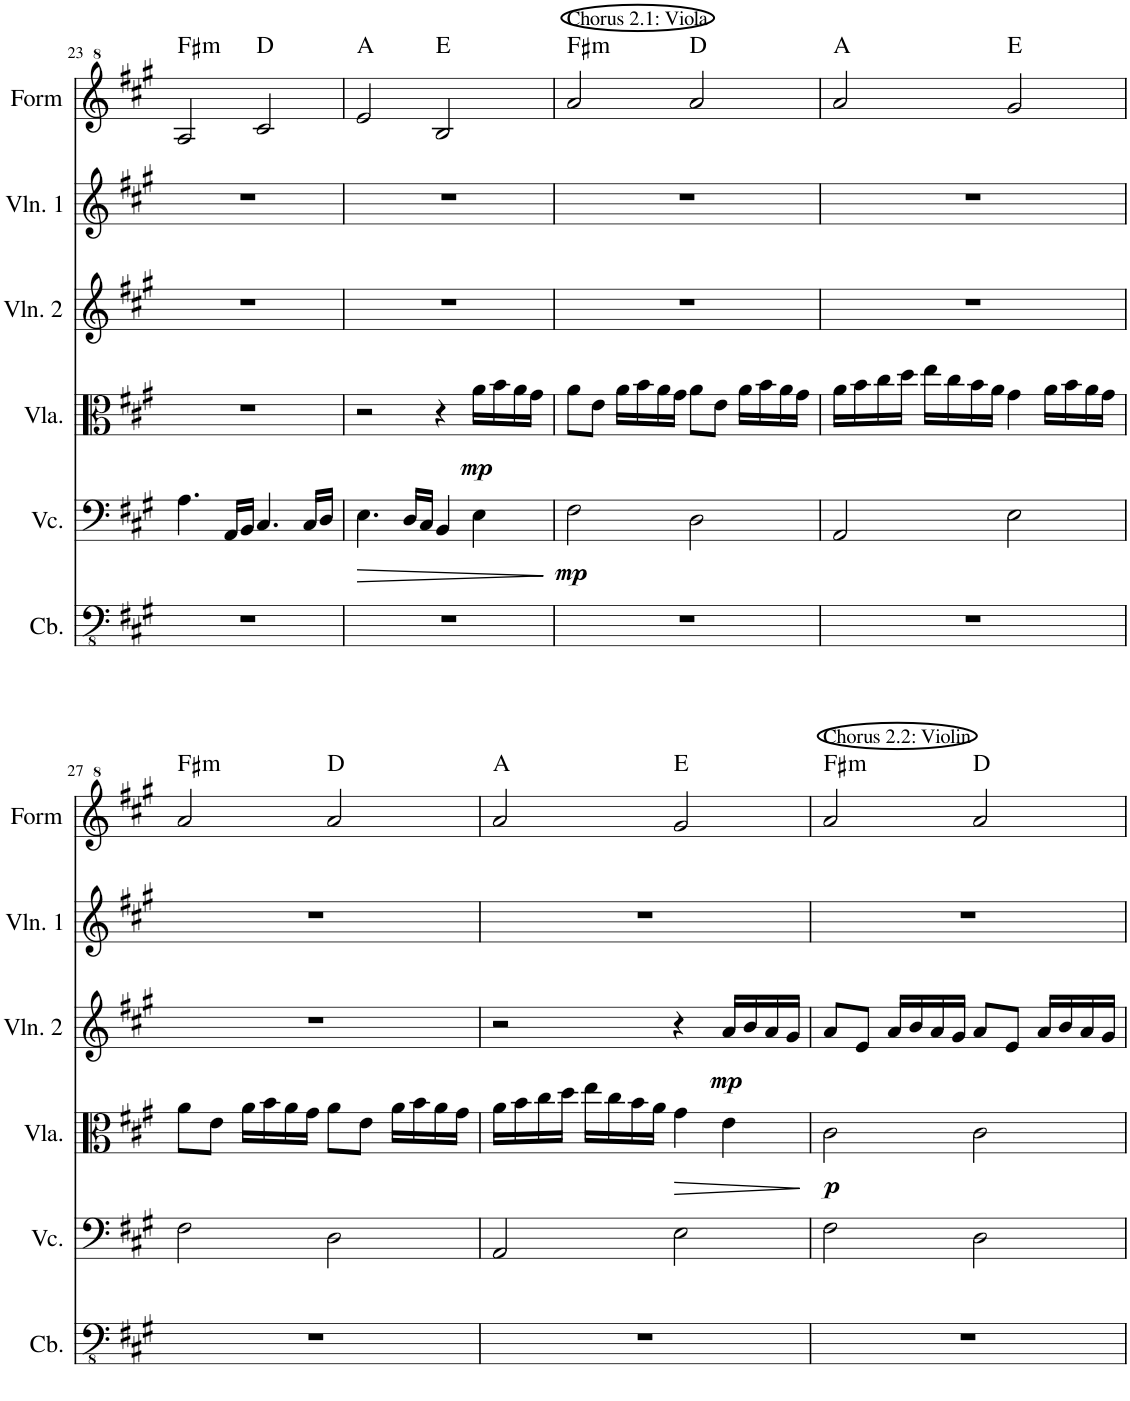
**kern	**kern	**dynam	**kern	**dynam	**kern	**dynam	**kern	**kern	**harte
*part6	*part5	*part5	*part4	*part4	*part3	*part3	*part2	*part1	*part1
*staff6	*staff5	*staff5	*staff4	*staff4	*staff3	*staff3	*staff2	*staff1	*
*I"Contrabass	*I"Violoncello	*	*I"Viola	*	*I"Violin 2	*	*I"Violin 1	*I"Form	*
*I'Cb.	*I'Vc.	*	*I'Vla.	*	*I'Vln. 2	*	*I'Vln. 1	*I'Form	*
!!LO:PB:g=z
*clefFv4	*clefF4	*	*clefC3	*	*clefG2	*	*clefG2	*clefG^2	*
*Trd7c12	*	*	*	*	*	*	*	*	*
*k[f#c#g#]	*k[f#c#g#]	*	*k[f#c#g#]	*	*k[f#c#g#]	*	*k[f#c#g#]	*k[f#c#g#]	*
*M4/4	*M4/4	*	*M4/4	*	*M4/4	*	*M4/4	*M4/4	*
=23	=23	=23	=23	=23	=23	=23	=23	=23	=23
!	!	!	!	!	!	!	!	!	!LO:H:kt=m
1r	4.A\	.	1r	.	1r	.	1r	2a/	F#:min
.	16AA/LL	.	.	.	.	.	.	.	.
.	16BB/JJ	.	.	.	.	.	.	.	.
.	4.C#/	.	.	.	.	.	.	2cc#/	D:maj
.	16C#/LL	.	.	.	.	.	.	.	.
.	16D/JJ	.	.	.	.	.	.	.	.
=24	=24	=24	=24	=24	=24	=24	=24	=24	=24
!	!	!LO:HP:b	!	!	!	!	!	!	!
1r	4.E\	>	2r	.	1r	.	1r	2ee/	A:maj
.	16D/LL	.	.	.	.	.	.	.	.
.	16C#/JJ	.	.	.	.	.	.	.	.
.	4BB/	.	4r	.	.	.	.	2b/	E:maj
!	!	!	!	!LO:DY:b	!	!	!	!	!
.	4E\	.	16a\LL	mp	.	.	.	.	.
.	.	.	16b\	.	.	.	.	.	.
.	.	.	16a\	.	.	.	.	.	.
.	.	.	16g#\JJ	.	.	.	.	.	.
.	.	]	.	.	.	.	.	.	.
=25	=25	=25	=25	=25	=25	=25	=25	=25	=25
!	!	!	!	!	!	!	!	!LO:TX:a:t=Chorus 2.1&colon; Viola	!
!	!	!LO:DY:b	!	!	!	!	!	!	!LO:H:kt=m
1r	2F#\	mp	8a\L	.	1r	.	1r	2aa/	F#:min
.	.	.	8e\J	.	.	.	.	.	.
.	.	.	16a\LL	.	.	.	.	.	.
.	.	.	16b\	.	.	.	.	.	.
.	.	.	16a\	.	.	.	.	.	.
.	.	.	16g#\JJ	.	.	.	.	.	.
.	2D\	.	8a\L	.	.	.	.	2aa/	D:maj
.	.	.	8e\J	.	.	.	.	.	.
.	.	.	16a\LL	.	.	.	.	.	.
.	.	.	16b\	.	.	.	.	.	.
.	.	.	16a\	.	.	.	.	.	.
.	.	.	16g#\JJ	.	.	.	.	.	.
=26	=26	=26	=26	=26	=26	=26	=26	=26	=26
1r	2AA/	.	16a\LL	.	1r	.	1r	2aa/	A:maj
.	.	.	16b\	.	.	.	.	.	.
.	.	.	16cc#\	.	.	.	.	.	.
.	.	.	16dd\JJ	.	.	.	.	.	.
.	.	.	16ee\LL	.	.	.	.	.	.
.	.	.	16cc#\	.	.	.	.	.	.
.	.	.	16b\	.	.	.	.	.	.
.	.	.	16a\JJ	.	.	.	.	.	.
.	2E\	.	4g#\	.	.	.	.	2gg#/	E:maj
.	.	.	16a\LL	.	.	.	.	.	.
.	.	.	16b\	.	.	.	.	.	.
.	.	.	16a\	.	.	.	.	.	.
.	.	.	16g#\JJ	.	.	.	.	.	.
!!LO:LB:g=z
=27	=27	=27	=27	=27	=27	=27	=27	=27	=27
!	!	!	!	!	!	!	!	!	!LO:H:kt=m
1r	2F#\	.	8a\L	.	1r	.	1r	2aa/	F#:min
.	.	.	8e\J	.	.	.	.	.	.
.	.	.	16a\LL	.	.	.	.	.	.
.	.	.	16b\	.	.	.	.	.	.
.	.	.	16a\	.	.	.	.	.	.
.	.	.	16g#\JJ	.	.	.	.	.	.
.	2D\	.	8a\L	.	.	.	.	2aa/	D:maj
.	.	.	8e\J	.	.	.	.	.	.
.	.	.	16a\LL	.	.	.	.	.	.
.	.	.	16b\	.	.	.	.	.	.
.	.	.	16a\	.	.	.	.	.	.
.	.	.	16g#\JJ	.	.	.	.	.	.
=28	=28	=28	=28	=28	=28	=28	=28	=28	=28
1r	2AA/	.	16a\LL	.	2r	.	1r	2aa/	A:maj
.	.	.	16b\	.	.	.	.	.	.
.	.	.	16cc#\	.	.	.	.	.	.
.	.	.	16dd\JJ	.	.	.	.	.	.
.	.	.	16ee\LL	.	.	.	.	.	.
.	.	.	16cc#\	.	.	.	.	.	.
.	.	.	16b\	.	.	.	.	.	.
.	.	.	16a\JJ	.	.	.	.	.	.
!	!	!	!	!LO:HP:b	!	!	!	!	!
.	2E\	.	4g#\	>	4r	.	.	2gg#/	E:maj
!	!	!	!	!	!	!LO:DY:b	!	!	!
.	.	.	4e\	.	16a/LL	mp	.	.	.
.	.	.	.	.	16b/	.	.	.	.
.	.	.	.	.	16a/	.	.	.	.
.	.	.	.	.	16g#/JJ	.	.	.	.
.	.	.	.	]	.	.	.	.	.
=29	=29	=29	=29	=29	=29	=29	=29	=29	=29
!	!	!	!	!	!	!	!	!LO:TX:a:t=Chorus 2.2&colon; Violin	!
!	!	!	!	!LO:DY:b	!	!	!	!	!LO:H:kt=m
1r	2F#\	.	2c#\	p	8a/L	.	1r	2aa/	F#:min
.	.	.	.	.	8e/J	.	.	.	.
.	.	.	.	.	16a/LL	.	.	.	.
.	.	.	.	.	16b/	.	.	.	.
.	.	.	.	.	16a/	.	.	.	.
.	.	.	.	.	16g#/JJ	.	.	.	.
.	2D\	.	2c#\	.	8a/L	.	.	2aa/	D:maj
.	.	.	.	.	8e/J	.	.	.	.
.	.	.	.	.	16a/LL	.	.	.	.
.	.	.	.	.	16b/	.	.	.	.
.	.	.	.	.	16a/	.	.	.	.
.	.	.	.	.	16g#/JJ	.	.	.	.
=	=	=	=	=	=	=	=	=	=
*-	*-	*-	*-	*-	*-	*-	*-	*-	*-
